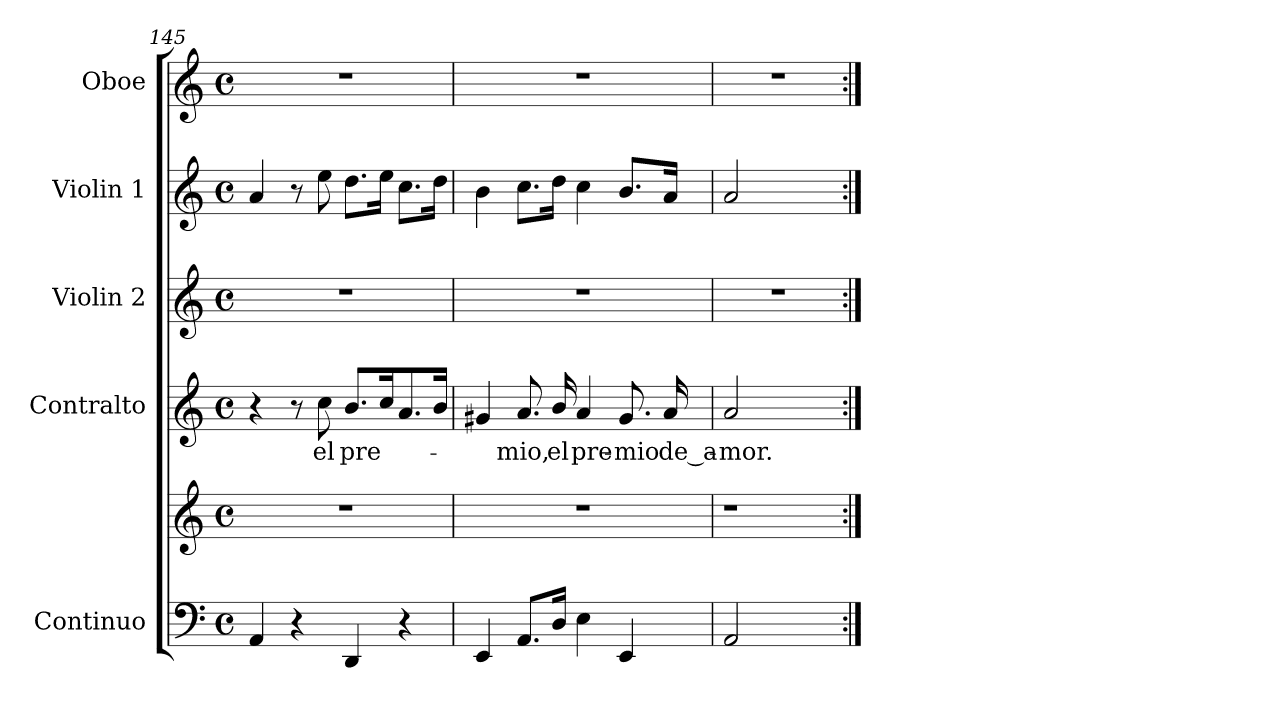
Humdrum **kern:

**kern	**kern	**kern	**text	**kern	**kern	**kern
*part5	*part5	*part4	*part4	*part3	*part2	*part1
*staff6	*staff5	*staff4	*staff4	*staff3	*staff2	*staff1
*I"Continuo	*	*I"Contralto	*	*I"Violin 2	*I"Violin 1	*I"Oboe
*I'Cont.	*	*	*	*I'Vln. 2	*I'Vln. 1	*I'Ob.
*clefF4	*clefG2	*clefG2	*	*clefG2	*clefG2	*clefG2
*k[]	*k[]	*k[]	*	*k[]	*k[]	*k[]
*C:	*C:	*C:	*	*C:	*C:	*C:
*M4/4	*M4/4	*M4/4	*	*M4/4	*M4/4	*M4/4
*met(c)	*met(c)	*met(c)	*	*met(c)	*met(c)	*met(c)
=145	=145	=145	=145	=145	=145	=145
4AAi/	1r	4r	.	1r	4ai/	1r
4r	.	8r	.	.	8r	.
!	!	!	!LO:LY:b:color=#000000	!	!	!
.	.	8cci\	el	.	8eei\	.
!	!	!	!LO:LY:b:color=#000000	!	!	!
4DDi/	.	8.bi/L	pre-	.	8.ddi\L	.
.	.	16cci/k	.	.	16eei\Jk	.
4r	.	8.ai/	.	.	8.cci\L	.
.	.	16bi/Jk	.	.	16ddi\Jk	.
=146	=146	=146	=146	=146	=146	=146
4EEi/	1r	4g#Xi/	.	1r	4bi\	1r
!	!	!	!LO:LY:b:color=#000000	!	!	!
8.AAi/L	.	8.ai/	-mio,	.	8.cci\L	.
!	!	!	!LO:LY:b:color=#000000	!	!	!
16Di/Jk	.	16bi/	el	.	16ddi\Jk	.
!	!	!	!LO:LY:b:color=#000000	!	!	!
4Ei\	.	4ai/	pre-	.	4cci\	.
!	!	!	!LO:LY:b:color=#000000	!	!	!
4EEi/	.	8.g#i/	-mio	.	8.bi/L	.
!	!	!	!LO:LY:b:color=#000000	!	!	!
.	.	16ai/	de_a-	.	16ai/Jk	.
=147	=147	=147	=147	=147	=147	=147
!	!LO:N:vis=1	!	!	!	!	!
!	!	!	!LO:LY:b:color=#000000	!LO:N:vis=1	!	!LO:N:vis=1
2AAi/	2r	2ai/	-mor.	1r	2ai/	1r
2ryy	2ryy	2ryy	.	.	2ryy	.
=:|!	=:|!	=:|!	=:|!	=:|!	=:|!	=:|!
*-	*-	*-	*-	*-	*-	*-
